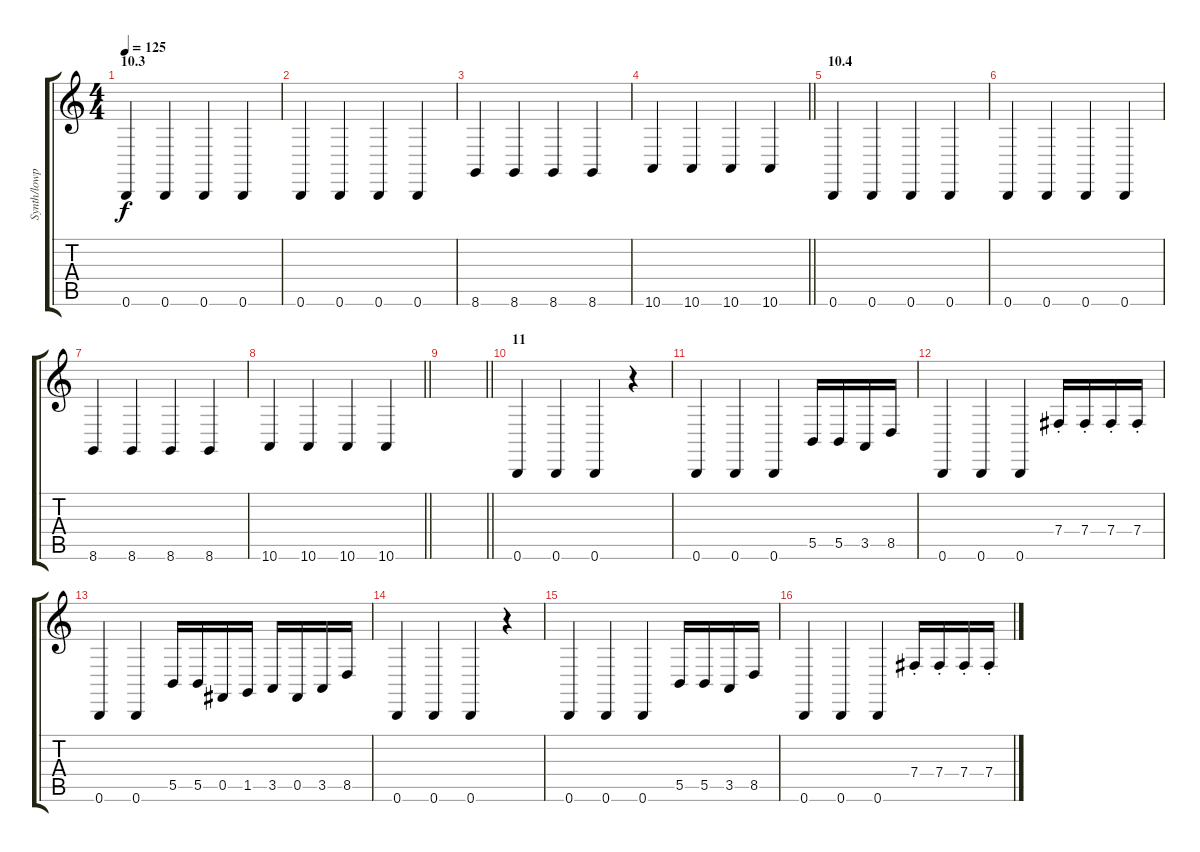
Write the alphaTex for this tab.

\track ("Synth/lowpitched voice" "Synth/lowp") {instrument choiraahs}
\staff {score tabs}
\tuning (Db4 Ab3 E3 B2 Gb2 B1) {hide}
\ts (4 4)
\section ("" "10.3")
\tempo 125
\clef g2
\ks c
0.6.4{dy f} 0.6.4 0.6.4 0.6.4 |
0.6.4 0.6.4 0.6.4 0.6.4 |
8.6.4 8.6.4 8.6.4 8.6.4 |
\barLineRight lightlight
10.6.4 10.6.4 10.6.4 10.6.4 |
\section ("" "10.4")
0.6.4 0.6.4 0.6.4 0.6.4 |
0.6.4 0.6.4 0.6.4 0.6.4 |
8.6.4 8.6.4 8.6.4 8.6.4 |
\barLineRight lightlight
10.6.4 10.6.4 10.6.4 10.6.4 |
\barLineRight lightlight
|
\section ("" "11")
0.6.4 0.6.4 0.6.4 r.4 |
0.6.4 0.6.4 0.6.4 5.5.16 5.5.16 3.5.16 8.5.16 |
0.6.4 0.6.4 0.6.4 7.4{st}.16 7.4{st}.16 7.4{st}.16 7.4{st}.16 |
0.6.4 0.6.4 5.5.16 5.5.16 0.5.16 1.5.16 3.5.16 0.5.16 3.5.16 8.5.16 |
0.6.4 0.6.4 0.6.4 r.4 |
0.6.4 0.6.4 0.6.4 5.5.16 5.5.16 3.5.16 8.5.16 |
0.6.4 0.6.4 0.6.4 7.4{st}.16 7.4{st}.16 7.4{st}.16 7.4{st}.16
